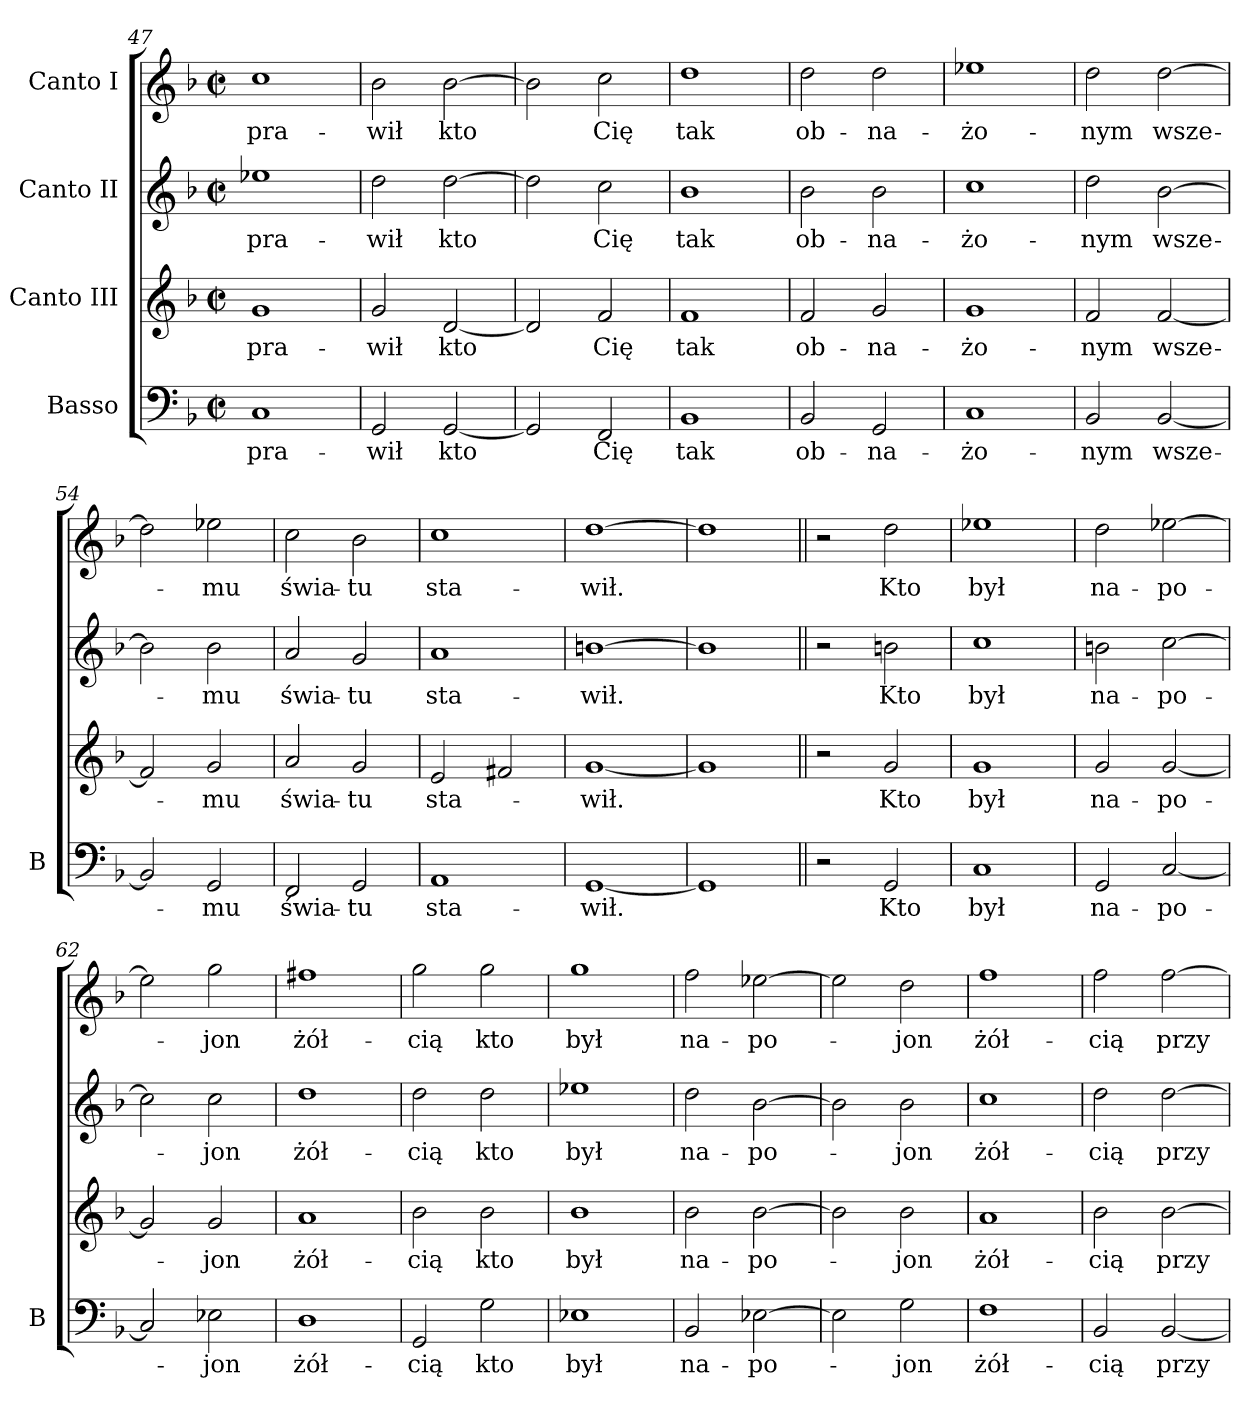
**kern	**text	**kern	**text	**kern	**text	**kern	**text
*part4	*part4	*part3	*part3	*part2	*part2	*part1	*part1
*staff4	*staff4	*staff3	*staff3	*staff2	*staff2	*staff1	*staff1
*I"Basso	*	*I"Canto III	*	*I"Canto II	*	*I"Canto I	*
*I'B	*	*	*	*	*	*	*
*clefF4	*	*clefG2	*	*clefG2	*	*clefG2	*
*k[b-]	*	*k[b-]	*	*k[b-]	*	*k[b-]	*
*M2/2	*	*M2/2	*	*M2/2	*	*M2/2	*
*met(c|)	*	*met(c|)	*	*met(c|)	*	*met(c|)	*
=47	=47	=47	=47	=47	=47	=47	=47
1C	-pra-	1g	-pra-	1ee-X	-pra-	1cc	-pra-
=48	=48	=48	=48	=48	=48	=48	=48
2GG/	-wił	2g/	-wił	2dd\	-wił	2b-\	-wił
[2GG/	kto	[2d/	kto	[2dd\	kto	[2b-\	kto
=49	=49	=49	=49	=49	=49	=49	=49
2GG/]	.	2d/]	.	2dd\]	.	2b-\]	.
2FF/	Cię	2f/	Cię	2cc\	Cię	2cc\	Cię
=50	=50	=50	=50	=50	=50	=50	=50
1BB-	tak	1f	tak	1b-	tak	1dd	tak
=51	=51	=51	=51	=51	=51	=51	=51
2BB-/	ob-	2f/	ob-	2b-\	ob-	2dd\	ob-
2GG/	-na-	2g/	-na-	2b-\	-na-	2dd\	-na-
=52	=52	=52	=52	=52	=52	=52	=52
1C	-żo-	1g	-żo-	1cc	-żo-	1ee-X	-żo-
=53	=53	=53	=53	=53	=53	=53	=53
2BB-/	-nym	2f/	-nym	2dd\	-nym	2dd\	-nym
[2BB-/	wsze-	[2f/	wsze-	[2b-\	wsze-	[2dd\	wsze-
=54	=54	=54	=54	=54	=54	=54	=54
2BB-/]	.	2f/]	.	2b-\]	.	2dd\]	.
2GG/	-mu	2g/	-mu	2b-\	-mu	2ee-X\	-mu
=55	=55	=55	=55	=55	=55	=55	=55
2FF/	świa-	2a/	świa-	2a/	świa-	2cc\	świa-
2GG/	-tu	2g/	-tu	2g/	-tu	2b-\	-tu
=56	=56	=56	=56	=56	=56	=56	=56
1AA	sta-	2e/	sta-	1a	sta-	1cc	sta-
.	.	2f#X/	.	.	.	.	.
=57	=57	=57	=57	=57	=57	=57	=57
[1GG	-wił.	[1g	-wił.	[1bn	-wił.	[1dd	-wił.
=58	=58	=58	=58	=58	=58	=58	=58
1GG]	.	1g]	.	1b]	.	1dd]	.
=59||	=59||	=59||	=59||	=59||	=59||	=59||	=59||
2r	.	2r	.	2r	.	2r	.
2GG/	Kto	2g/	Kto	2bn\	Kto	2dd\	Kto
=60	=60	=60	=60	=60	=60	=60	=60
1C	był	1g	był	1cc	był	1ee-X	był
=61	=61	=61	=61	=61	=61	=61	=61
2GG/	na-	2g/	na-	2bn\	na-	2dd\	na-
[2C/	-po-	[2g/	-po-	[2cc\	-po-	[2ee-X\	-po-
=62	=62	=62	=62	=62	=62	=62	=62
2C/]	.	2g/]	.	2cc\]	.	2ee-\]	.
2E-X\	-jon	2g/	-jon	2cc\	-jon	2gg\	-jon
=63	=63	=63	=63	=63	=63	=63	=63
1D	żół-	1a	żół-	1dd	żół-	1ff#X	żół-
=64	=64	=64	=64	=64	=64	=64	=64
2GG/	-cią	2b-\	-cią	2dd\	-cią	2gg\	-cią
2G\	kto	2b-\	kto	2dd\	kto	2gg\	kto
=65	=65	=65	=65	=65	=65	=65	=65
1E-X	był	1b-	był	1ee-X	był	1gg	był
=66	=66	=66	=66	=66	=66	=66	=66
2BB-/	na-	2b-\	na-	2dd\	na-	2ff\	na-
[2E-X\	-po-	[2b-\	-po-	[2b-\	-po-	[2ee-X\	-po-
=67	=67	=67	=67	=67	=67	=67	=67
2E-\]	.	2b-\]	.	2b-\]	.	2ee-\]	.
2G\	-jon	2b-\	-jon	2b-\	-jon	2dd\	-jon
=68	=68	=68	=68	=68	=68	=68	=68
1F	żół-	1a	żół-	1cc	żół-	1ff	żół-
=69	=69	=69	=69	=69	=69	=69	=69
2BB-/	-cią	2b-\	-cią	2dd\	-cią	2ff\	-cią
[2BB-/	przy-	[2b-\	przy-	[2dd\	przy-	[2ff\	przy-
=	=	=	=	=	=	=	=
*-	*-	*-	*-	*-	*-	*-	*-
